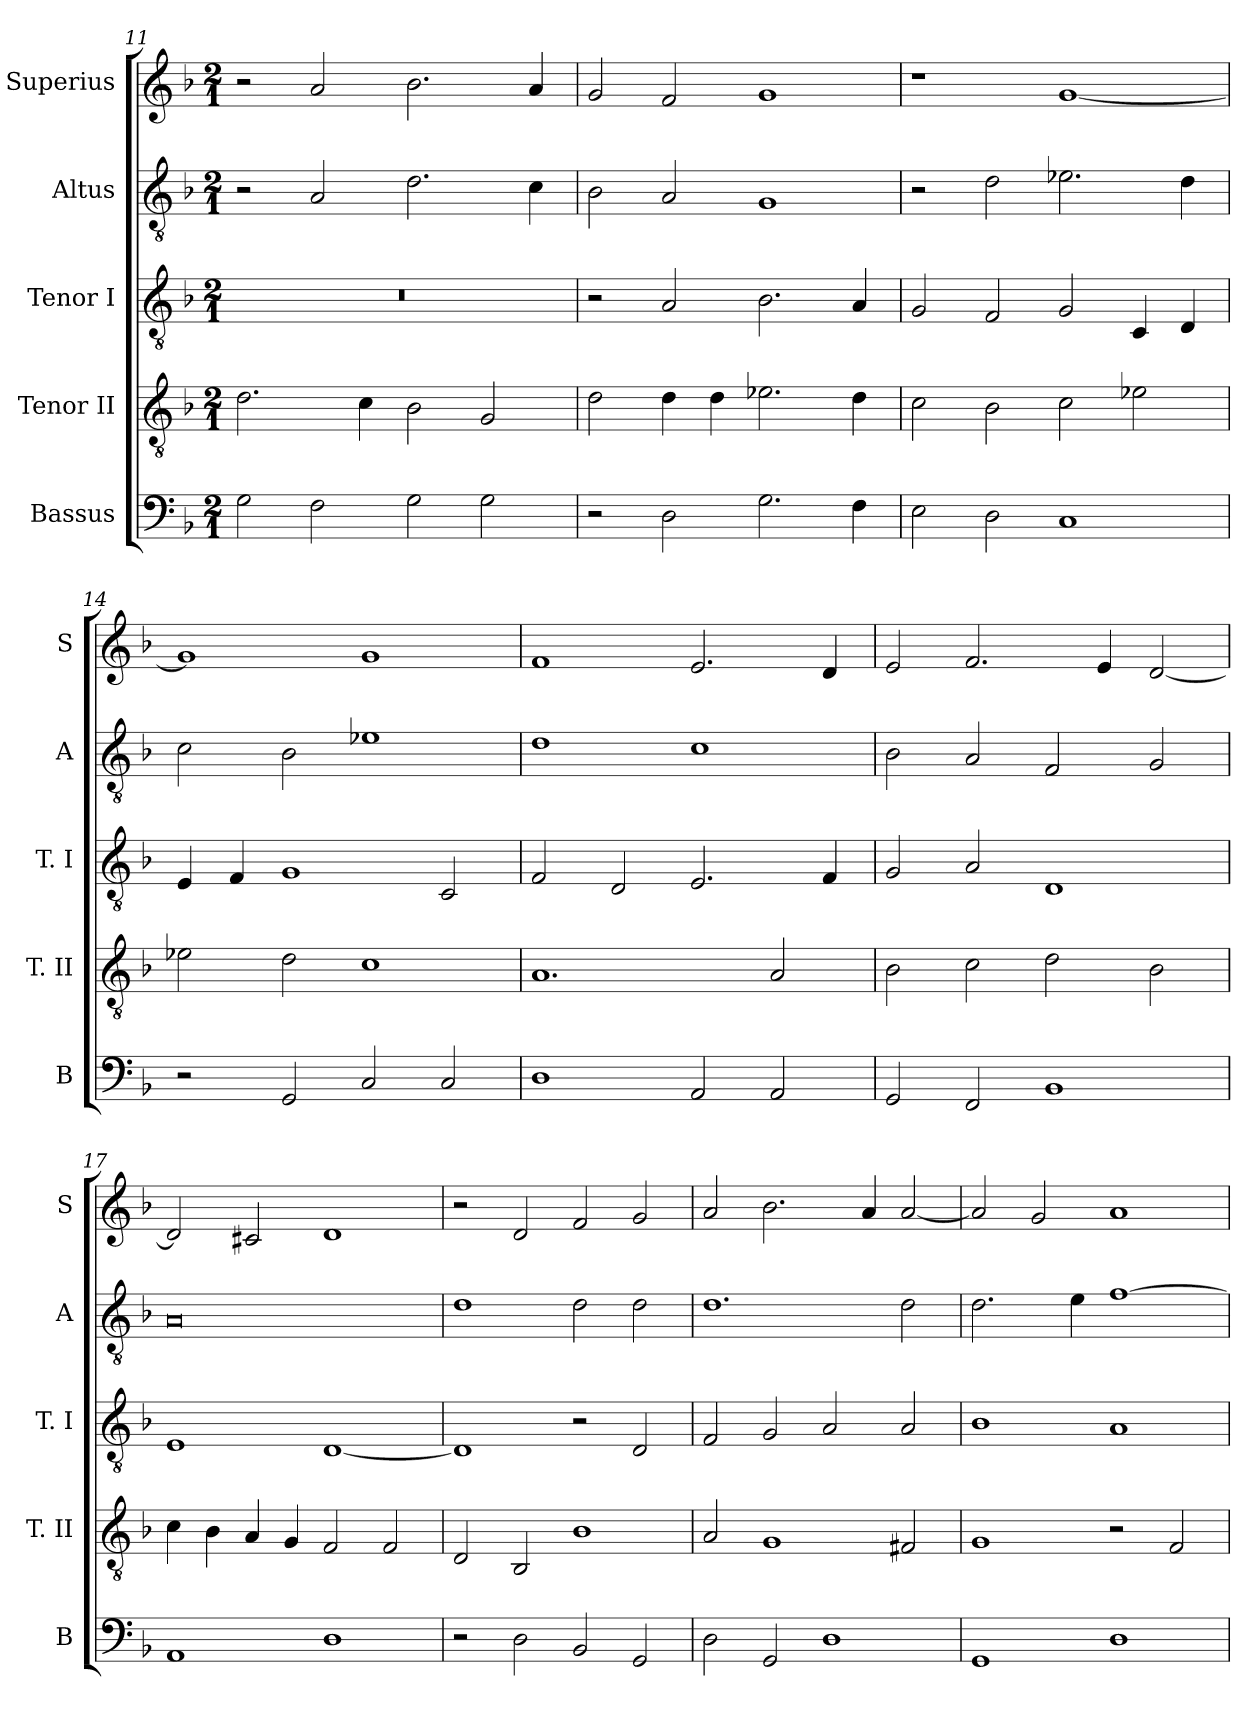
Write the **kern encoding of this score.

**kern	**kern	**kern	**kern	**kern
*part5	*part4	*part3	*part2	*part1
*staff5	*staff4	*staff3	*staff2	*staff1
*I"Bassus	*I"Tenor II	*I"Tenor I	*I"Altus	*I"Superius
*I'B	*I'T. II	*I'T. I	*I'A	*I'S
*clefF4	*clefGv2	*clefGv2	*clefGv2	*clefG2
*k[b-]	*k[b-]	*k[b-]	*k[b-]	*k[b-]
*F:	*F:	*F:	*F:	*F:
*M2/1	*M2/1	*M2/1	*M2/1	*M2/1
=11	=11	=11	=11	=11
2G	2.d	0r	2r	2r
2F	.	.	2A	2a
.	4c	.	.	.
2G	2B-	.	2.d	2.b-
2G	2G	.	.	.
.	.	.	4c	4a
=12	=12	=12	=12	=12
2r	2d	2r	2B-	2g
2D	4d	2A	2A	2f
.	4d	.	.	.
2.G	2.e-X	2.B-	1G	1g
4F	4d	4A	.	.
=13	=13	=13	=13	=13
2E	2c	2G	2r	1r
2D	2B-	2F	2d	.
1C	2c	2G	2.e-X	[1g
.	2e-X	4C	.	.
.	.	4D	4d	.
=14	=14	=14	=14	=14
2r	2e-X	4E	2c	1g]
.	.	4F	.	.
2GG	2d	1G	2B-	.
2C	1c	.	1e-X	1g
2C	.	2C	.	.
=15	=15	=15	=15	=15
1D	1.A	2F	1d	1f
.	.	2D	.	.
2AA	.	2.E	1c	2.e
2AA	2A	.	.	.
.	.	4F	.	4d
=16	=16	=16	=16	=16
2GG	2B-	2G	2B-	2e
2FF	2c	2A	2A	2.f
1BB-	2d	1D	2F	.
.	.	.	.	4e
.	2B-	.	2G	[2d
=17	=17	=17	=17	=17
1AA	4c	1E	0A	2d]
.	4B-	.	.	.
.	4A	.	.	2c#X
.	4G	.	.	.
1D	2F	[1D	.	1d
.	2F	.	.	.
=18	=18	=18	=18	=18
2r	2D	1D]	1d	2r
2D	2BB-	.	.	2d
2BB-	1B-	2r	2d	2f
2GG	.	2D	2d	2g
=19	=19	=19	=19	=19
2D	2A	2F	1.d	2a
2GG	1G	2G	.	2.b-
1D	.	2A	.	.
.	.	.	.	4a
.	2F#X	2A	2d	[2a
=20	=20	=20	=20	=20
1GG	1G	1B-	2.d	2a]
.	.	.	.	2g
.	.	.	4e	.
1D	2r	1A	[1f	1a
.	2F	.	.	.
=	=	=	=	=
*-	*-	*-	*-	*-
